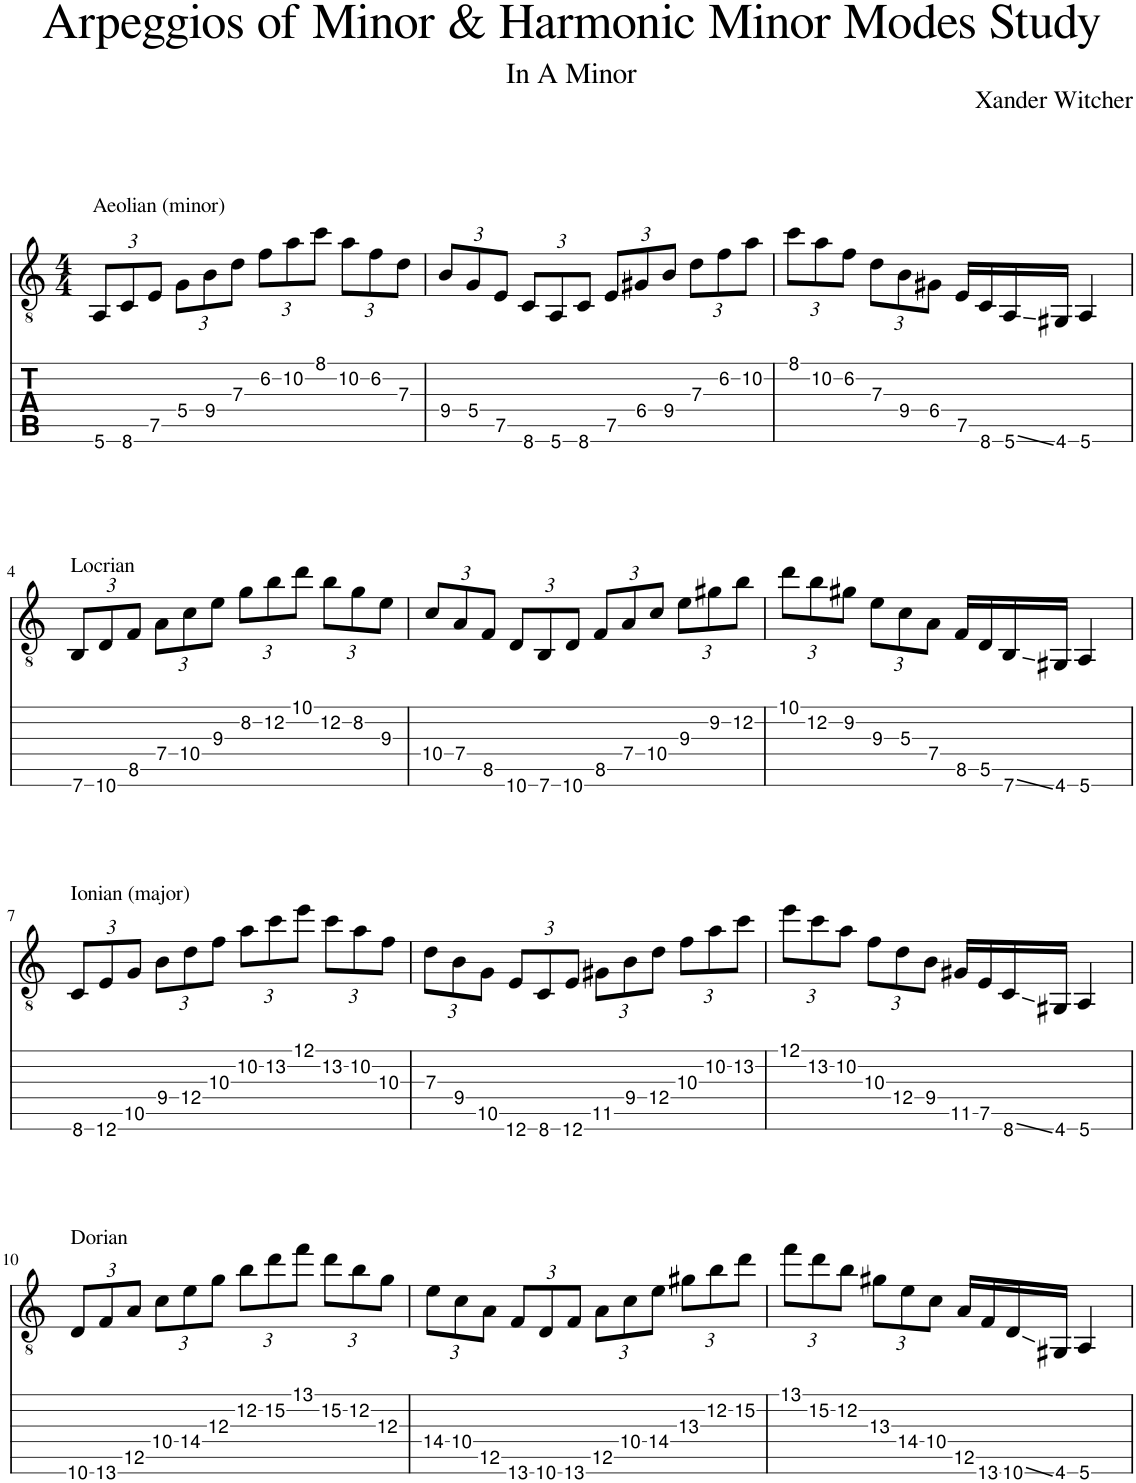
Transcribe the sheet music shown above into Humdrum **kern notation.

**kern	**kern
*part1	*part1
*staff2	*staff1
*I"Guitar	*
*I'Guit.	*
*stria6	*
*	*clefGv2
*k[]	*k[]
*M4/4	*M4/4
*Xbrackettup	*Xbrackettup
=1	=1
!	!LO:TX:a:t=Aeolian (minor)
12AAL	12AA/L
12C	12C/
12EJ	12E/J
12GL	12G\L
12B	12B\
12dJ	12d\J
12fL	12f\L
12a	12a\
12ccJ	12cc\J
12aL	12a\L
12f	12f\
12dJ	12d\J
=2	=2
12BL	12B/L
12G	12G/
12EJ	12E/J
12CL	12C/L
12AA	12AA/
12CJ	12C/J
12EL	12E/L
12G#	12G#X/
12BJ	12B/J
12dL	12d\L
12f	12f\
12aJ	12a\J
=3	=3
12ccL	12cc\L
12a	12a\
12fJ	12f\J
12dL	12d\L
12B	12B\
12G#J	12G#X\J
16ELL	16E/LL
16CJ	16C/
16AAL	16AA/
16GG#JJ	16GG#X/JJ
4AA	4AA/
!!LO:LB:g=z
=4	=4
!	!LO:TX:a:t=Locrian
12BBL	12BB/L
12D	12D/
12FJ	12F/J
12AL	12A\L
12c	12c\
12eJ	12e\J
12gL	12g\L
12b	12b\
12ddJ	12dd\J
12bL	12b\L
12g	12g\
12eJ	12e\J
=5	=5
12cL	12c/L
12A	12A/
12FJ	12F/J
12DL	12D/L
12BB	12BB/
12DJ	12D/J
12FL	12F/L
12A	12A/
12cJ	12c/J
12eL	12e\L
12g#	12g#X\
12bJ	12b\J
=6	=6
12ddL	12dd\L
12b	12b\
12g#J	12g#X\J
12eL	12e\L
12c	12c\
12AJ	12A\J
16FLL	16F/LL
16DJ	16D/
16BBL	16BB/
16GG#XJJ	16GG#X/JJ
4AA	4AA/
!!LO:LB:g=z
=7	=7
!	!LO:TX:a:t=Ionian (major)
12CL	12C/L
12E	12E/
12GJ	12G/J
12BL	12B\L
12d	12d\
12fJ	12f\J
12aL	12a\L
12cc	12cc\
12eeJ	12ee\J
12ccL	12cc\L
12a	12a\
12fJ	12f\J
=8	=8
12dL	12d\L
12B	12B\
12GJ	12G\J
12EL	12E/L
12C	12C/
12EJ	12E/J
12G#L	12G#X\L
12B	12B\
12dJ	12d\J
12fL	12f\L
12a	12a\
12ccJ	12cc\J
=9	=9
12eeL	12ee\L
12cc	12cc\
12aJ	12a\J
12fL	12f\L
12d	12d\
12BJ	12B\J
16G#LL	16G#X/LL
16EJ	16E/
16CL	16C/
16GG#JJ	16GG#X/JJ
4AA	4AA/
!!LO:LB:g=z
=10	=10
!	!LO:TX:a:t=Dorian
12DL	12D/L
12F	12F/
12AJ	12A/J
12cL	12c\L
12e	12e\
12gJ	12g\J
12bL	12b\L
12dd	12dd\
12ffJ	12ff\J
12ddL	12dd\L
12b	12b\
12gJ	12g\J
=11	=11
12eL	12e\L
12c	12c\
12AJ	12A\J
12FL	12F/L
12D	12D/
12FJ	12F/J
12AL	12A\L
12c	12c\
12eJ	12e\J
12g#L	12g#X\L
12b	12b\
12ddJ	12dd\J
=12	=12
12ffL	12ff\L
12dd	12dd\
12bJ	12b\J
12g#L	12g#X\L
12e	12e\
12cJ	12c\J
16ALL	16A/LL
16FJ	16F/
16DL	16D/
16GG#JJ	16GG#X/JJ
4AA	4AA/
=	=
*-	*-
